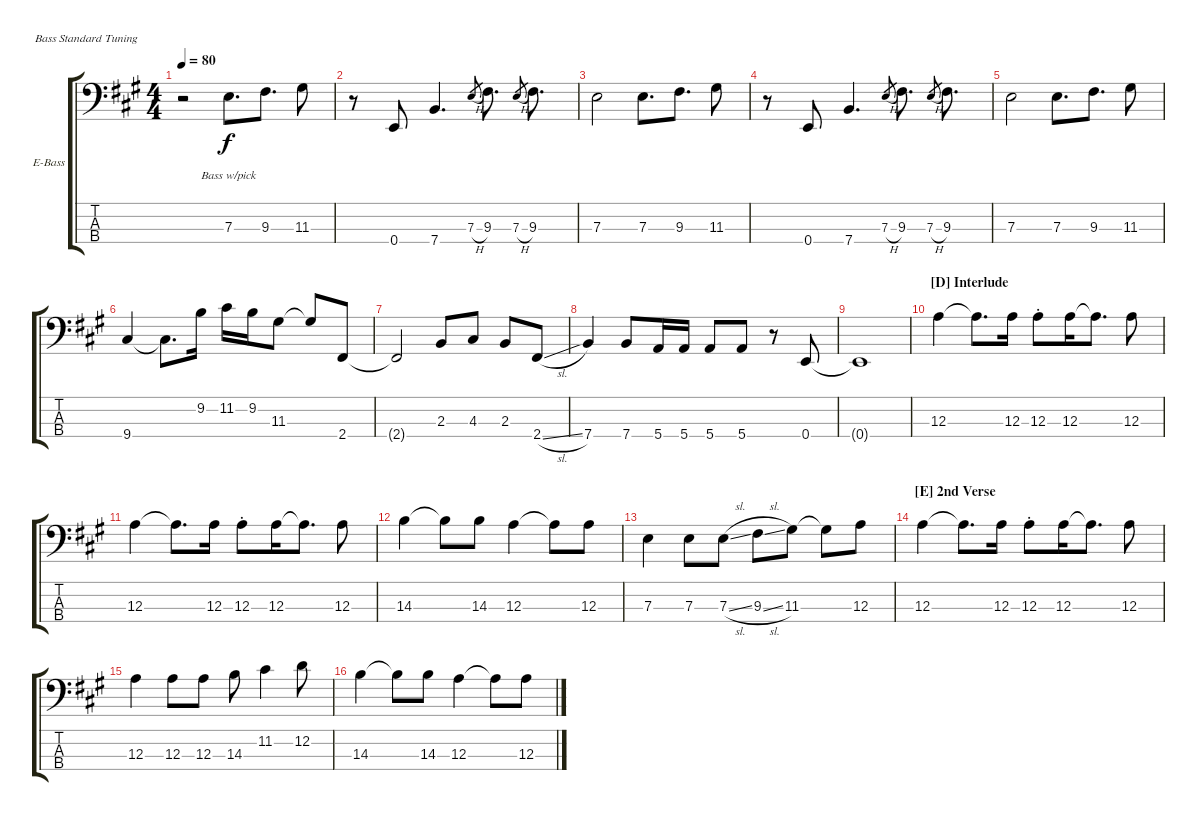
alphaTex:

\defaultSystemsLayout 4
\bracketExtendMode groupsimilarinstruments
\firstSystemTrackNameOrientation horizontal
\otherSystemsTrackNameOrientation horizontal
\track ("Samuel Koisse (Bass)" "E-Bass") {multiBarRest instrument electricbassfinger}
\staff {score tabs}
\tuning (G2 D2 A1 E1)
\ts (4 4)
\tempo 80
\clef f4
\ks a
r.2{dy f} 7.3.8{d lyrics (0 "") lyrics (1 "") lyrics (2 "") lyrics (3 "Bass w/pick") lyrics (4 "")} 9.3.8{d} 11.3.8 |
r.8 0.4.8 7.4.4{d} 7.3{h}.8{gr} 9.3.8{d} 7.3{h}.8{gr} 9.3.8{d} |
7.3.2 7.3.8{d} 9.3.8{d} 11.3.8 |
r.8 0.4.8 7.4.4{d} 7.3{h}.8{gr} 9.3.8{d} 7.3{h}.8{gr} 9.3.8{d} |
7.3.2 7.3.8{d} 9.3.8{d} 11.3.8 |
9.4.4 9.4{t}.8{d} 9.2.16 11.2.16 9.2.16 11.3.8 11.3{t}.8 2.4.8 |
2.4{t}.2 2.3.8 4.3.8 2.3.8 2.4{sl}.8 |
7.4.4 7.4.8 5.4.16 5.4.16 5.4.8 5.4.8 r.8 0.4.8 |
0.4{t}.1 |
\section ("D" "Interlude")
12.3.4 12.3{t}.8{d} 12.3.16 12.3{st}.8 12.3.16 12.3{t}.8{d} 12.3.8 |
12.3.4 12.3{t}.8{d} 12.3.16 12.3{st}.8 12.3.16 12.3{t}.8{d} 12.3.8 |
14.3.4 14.3{t}.8 14.3.8 12.3.4 12.3{t}.8 12.3.8 |
7.3.4 7.3.8 7.3{sl}.8 9.3{sl}.8 11.3.8 11.3{t}.8 12.3.8 |
\section ("E" "2nd Verse")
12.3.4 12.3{t}.8{d} 12.3.16 12.3{st}.8 12.3.16 12.3{t}.8{d} 12.3.8 |
12.3.4 12.3.8 12.3.8 14.3.8 11.2.4 12.2.8 |
14.3.4 14.3{t}.8 14.3.8 12.3.4 12.3{t}.8 12.3.8
